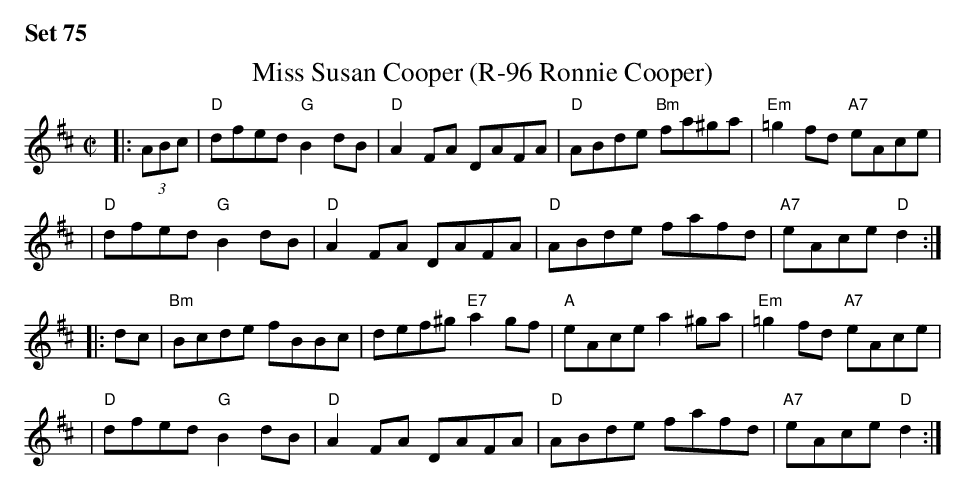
X:1
T: Miss Susan Cooper (R-96 Ronnie Cooper)
M: C|
L: 1/8
K: D
|: (3ABc \
| "D"dfed "G"B2dB | "D"A2FA DAFA | "D"ABde "Bm"fa^ga | "Em"=g2fd "A7"eAce |
| "D"dfed "G"B2dB | "D"A2FA DAFA | "D"ABde fafd | "A7"eAce "D"d2 :|
|: dc \
| "Bm"Bcde fBBc | def^g "E7"a2gf | "A"eAce a2^ga | "Em"=g2fd "A7"eAce |
| "D"dfed "G"B2dB | "D"A2FA DAFA | "D"ABde fafd | "A7"eAce "D"d2 :|
